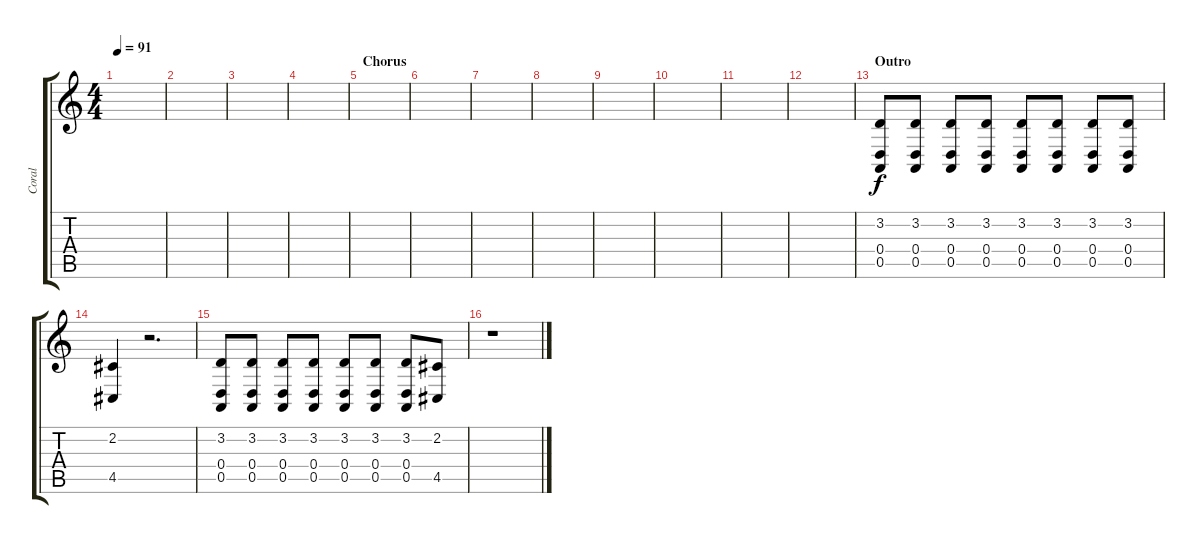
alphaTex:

\track ("Coral" "Coral") {instrument synthvoice}
\staff {score tabs}
\tuning (E4 B3 G3 D3 A2 E2) {hide}
\ts (4 4)
\tempo 91
\clef g2
\ks c
|
|
|
|
\section ("" "Chorus")
|
|
|
|
|
|
|
|
\section ("" "Outro")
(3.2 0.4 0.5).8 (3.2 0.4 0.5).8 (3.2 0.4 0.5).8 (3.2 0.4 0.5).8 (3.2 0.4 0.5).8 (3.2 0.4 0.5).8 (3.2 0.4 0.5).8 (3.2 0.4 0.5).8 |
(2.2 4.5).4 r.2{d} |
(3.2 0.4 0.5).8 (3.2 0.4 0.5).8 (3.2 0.4 0.5).8 (3.2 0.4 0.5).8 (3.2 0.4 0.5).8 (3.2 0.4 0.5).8 (3.2 0.4 0.5).8 (2.2 4.5).8 |
r.1
